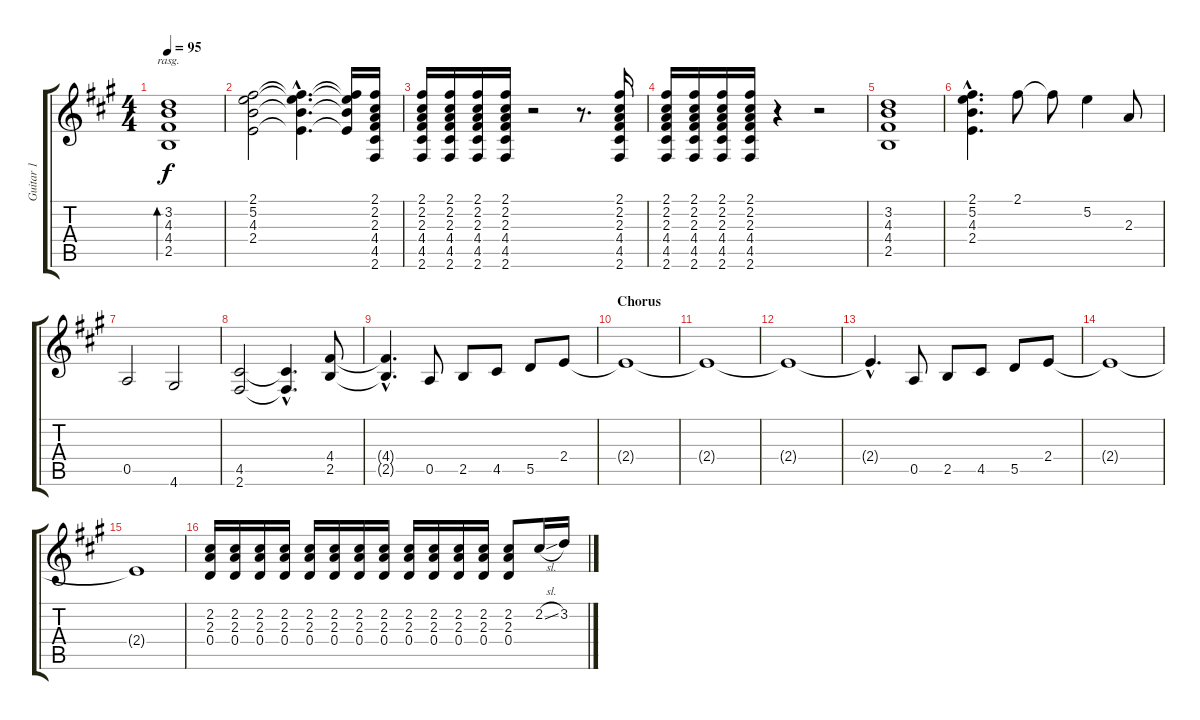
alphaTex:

\track ("Guitar 1" "Guitar 1") {instrument distortionguitar}
\staff {score tabs}
\tuning (E4 B3 G3 D3 A2 E2) {hide}
\ts (4 4)
\tempo 95
\clef g2
\ks a
(3.2 4.3 4.4 2.5).1{bd 60 rasg ii dy f} |
(2.1 5.2 4.3 2.4).2 (2.1{hac t} 5.2{hac t} 4.3{hac t} 2.4{hac t}).4{d} (2.1{t} 5.2{t} 4.3{t} 2.4{t}).16 (2.1 2.2 2.3 4.4 4.5 2.6).16 |
(2.1 2.2 2.3 4.4 4.5 2.6).16 (2.1 2.2 2.3 4.4 4.5 2.6).16 (2.1 2.2 2.3 4.4 4.5 2.6).16 (2.1 2.2 2.3 4.4 4.5 2.6).16 r.2 r.8{d} (2.1 2.2 2.3 4.4 4.5 2.6).16 |
(2.1 2.2 2.3 4.4 4.5 2.6).16 (2.1 2.2 2.3 4.4 4.5 2.6).16 (2.1 2.2 2.3 4.4 4.5 2.6).16 (2.1 2.2 2.3 4.4 4.5 2.6).16 r.4 r.2 |
(3.2 4.3 4.4 2.5).1 |
(2.1{hac} 5.2{hac} 4.3{hac} 2.4{hac}).4{d} 2.1.8 2.1{t}.8 5.2.4 2.3.8 |
0.5.2 4.6.2 |
(4.5 2.6).2 (4.5{hac t} 2.6{hac t}).4{d} (4.4 2.5).8 |
(4.4{hac t} 2.5{hac t}).4{d} 0.5.8 2.5.8 4.5.8 5.5.8 2.4.8 |
\section ("" "Chorus")
2.4{t}.1 |
2.4{t}.1 |
2.4{t}.1 |
2.4{hac t}.4{d} 0.5.8 2.5.8 4.5.8 5.5.8 2.4.8 |
2.4{t}.1 |
2.4{t}.1 |
(2.2 2.3 0.4).16 (2.2 2.3 0.4).16 (2.2 2.3 0.4).16 (2.2 2.3 0.4).16 (2.2 2.3 0.4).16 (2.2 2.3 0.4).16 (2.2 2.3 0.4).16 (2.2 2.3 0.4).16 (2.2 2.3 0.4).16 (2.2 2.3 0.4).16 (2.2 2.3 0.4).16 (2.2 2.3 0.4).16 (2.2 2.3 0.4).8 2.2{sl}.16 3.2.16
